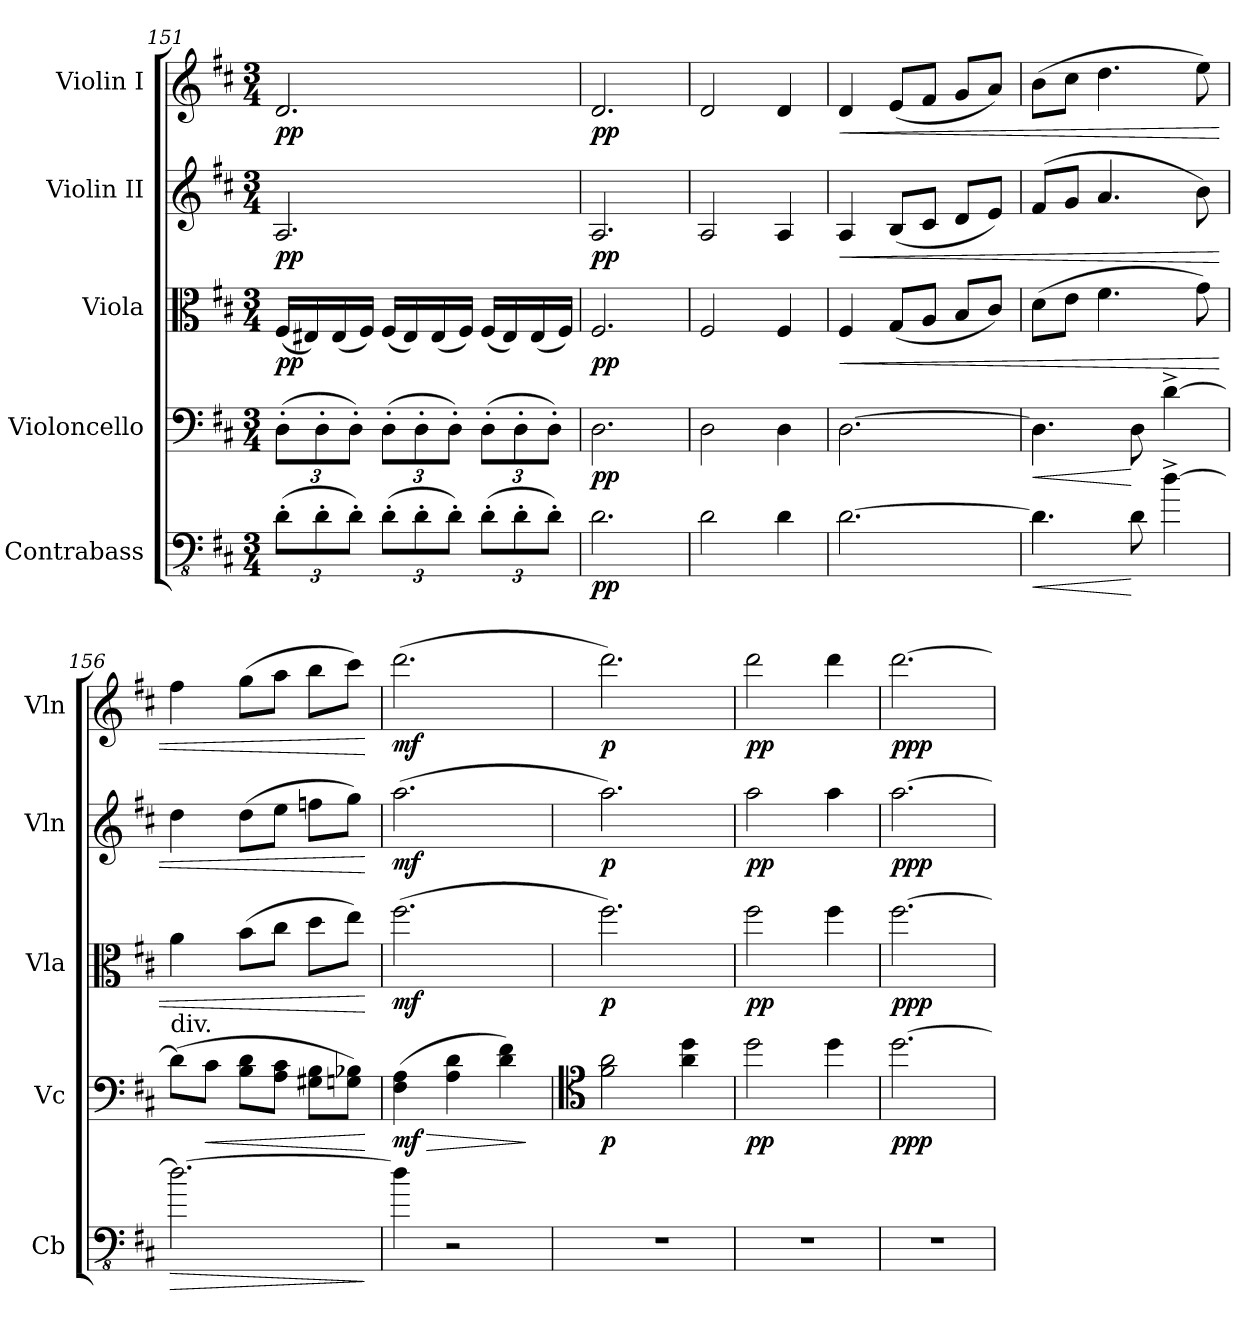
**kern	**dynam	**kern	**dynam	**kern	**dynam	**kern	**dynam	**kern	**dynam
*part5	*part5	*part4	*part4	*part3	*part3	*part2	*part2	*part1	*part1
*staff5	*staff5	*staff4	*staff4	*staff3	*staff3	*staff2	*staff2	*staff1	*staff1
*I"Contrabass	*	*I"Violoncello	*	*I"Viola	*	*I"Violin II	*	*I"Violin I	*
*I'Cb	*	*I'Vc	*	*I'Vla	*	*I'Vln	*	*I'Vln	*
!!LO:PB:g=z
*clefFv4	*	*clefF4	*	*clefC3	*	*clefG2	*	*clefG2	*
*ITrd7c12	*	*	*	*	*	*	*	*	*
*k[f#c#]	*	*k[f#c#]	*	*k[f#c#]	*	*k[f#c#]	*	*k[f#c#]	*
*M3/4	*	*M3/4	*	*M3/4	*	*M3/4	*	*M3/4	*
*Xbrackettup	*	*Xbrackettup	*	*	*	*	*	*	*
=151	=151	=151	=151	=151	=151	=151	=151	=151	=151
!	!	!	!	!	!LO:DY:b	!	!LO:DY:b	!	!LO:DY:b
(12DD'\L	.	(12D'\L	.	(16F#/LL	pp	2.A/	pp	2.d/	pp
.	.	.	.	16E#X/)	.	.	.	.	.
12DD'\	.	12D'\	.	.	.	.	.	.	.
.	.	.	.	(16E#/	.	.	.	.	.
12DD'\J)	.	12D'\J)	.	.	.	.	.	.	.
.	.	.	.	16F#/JJ)	.	.	.	.	.
(12DD'\L	.	(12D'\L	.	(16F#/LL	.	.	.	.	.
.	.	.	.	16E#/)	.	.	.	.	.
12DD'\	.	12D'\	.	.	.	.	.	.	.
.	.	.	.	(16E#/	.	.	.	.	.
12DD'\J)	.	12D'\J)	.	.	.	.	.	.	.
.	.	.	.	16F#/JJ)	.	.	.	.	.
(12DD'\L	.	(12D'\L	.	(16F#/LL	.	.	.	.	.
.	.	.	.	16E#/)	.	.	.	.	.
12DD'\	.	12D'\	.	.	.	.	.	.	.
.	.	.	.	(16E#/	.	.	.	.	.
12DD'\J)	.	12D'\J)	.	.	.	.	.	.	.
.	.	.	.	16F#/JJ)	.	.	.	.	.
=152	=152	=152	=152	=152	=152	=152	=152	=152	=152
!	!LO:DY:b	!	!LO:DY:b	!	!LO:DY:b	!	!LO:DY:b	!	!LO:DY:b
2.DD\	pp	2.D\	pp	2.F#/	pp	2.A/	pp	2.d/	pp
=153	=153	=153	=153	=153	=153	=153	=153	=153	=153
2DD\	.	2D\	.	2F#/	.	2A/	.	2d/	.
4DD\	.	4D\	.	4F#/	.	4A/	.	4d/	.
=154	=154	=154	=154	=154	=154	=154	=154	=154	=154
!	!	!	!	!	!LO:HP:b	!	!LO:HP:b	!	!LO:HP:b
[2.DD\	.	[2.D\	.	4F#/	<	4A/	<	4d/	<
.	.	.	.	(8G/L	.	(8B/L	.	(8e/L	.
.	.	.	.	8A/J	.	8c#/J	.	8f#/J	.
.	.	.	.	8B/L	.	8d/L	.	8g/L	.
.	.	.	.	8c#/J)	.	8e/J)	.	8a/J)	.
=155	=155	=155	=155	=155	=155	=155	=155	=155	=155
!	!LO:HP:b	!	!LO:HP:b	!	!	!	!	!	!
4.DD\]	<	4.D\]	<	(8d\L	.	(8f#/L	.	(8b\L	.
.	.	.	.	8e\J	.	8g/J	.	8cc#\J	.
.	.	.	.	4.f#\	.	4.a/	.	4.dd\	.
8DD\	[	8D\	[	.	.	.	.	.	.
[4D^\	.	[4d^\	.	.	.	.	.	.	.
.	.	.	.	8g\)	.	8b\)	.	8ee\)	.
=156	=156	=156	=156	=156	=156	=156	=156	=156	=156
!	!	!LO:TX:a:t=div.	!	!	!	!	!	!	!
!	!LO:HP:b	!	!	!	!	!	!	!	!
2.D\_	>	(8d\L]	.	4a\	.	4dd\	.	4ff#\	.
!	!	!	!LO:HP:b	!	!	!	!	!	!
.	.	8c#\J	<	.	.	.	.	.	.
.	.	8B\ 8d\L	.	(8b\L	.	(8dd\L	.	(8gg\L	.
.	.	8A\ 8c#\J	.	8cc#\J	.	8ee\J	.	8aa\J	.
.	.	8G#X\ 8B\L	.	8dd\L	.	8ffn\L	.	8bb\L	.
.	.	8Gn\ 8B-X\J)	.	8ee\J)	.	8gg\J)	.	8ccc#\J)	.
.	]	.	[	.	[	.	[	.	[
=157	=157	=157	=157	=157	=157	=157	=157	=157	=157
!	!	!	!LO:HP:b	!	!	!	!	!	!
!	!	!	!LO:DY:n=1:b	!	!LO:DY:b	!	!LO:DY:b	!	!LO:DY:b
4D\]	.	(4F#\ 4A\	> mf	(2.ff#\	mf	(2.aa\	mf	(2.ddd\	mf
2r	.	4A\ 4d\	.	.	.	.	.	.	.
.	.	4d\ 4f#\)	.	.	.	.	.	.	.
.	.	.	]	.	.	.	.	.	.
=158	=158	=158	=158	=158	=158	=158	=158	=158	=158
*	*	*clefC4	*	*	*	*	*	*	*
!	!	!	!LO:DY:b	!	!LO:DY:b	!	!LO:DY:b	!	!LO:DY:b
2.r	.	2f#\ 2a\	p	2.ff#\)	p	2.aa\)	p	2.ddd\)	p
.	.	4a\ 4dd\	.	.	.	.	.	.	.
!!LO:LB:g=z
=159	=159	=159	=159	=159	=159	=159	=159	=159	=159
!	!	!	!LO:DY:b	!	!LO:DY:b	!	!LO:DY:b	!	!LO:DY:b
2.r	.	2dd\	pp	2ff#\	pp	2aa\	pp	2ddd\	pp
.	.	4dd\	.	4ff#\	.	4aa\	.	4ddd\	.
=160	=160	=160	=160	=160	=160	=160	=160	=160	=160
!	!	!	!LO:DY:b	!	!LO:DY:b	!	!LO:DY:b	!	!LO:DY:b
2.r	.	[2.dd\	ppp	[2.ff#\	ppp	[2.aa\	ppp	[2.ddd\	ppp
=	=	=	=	=	=	=	=	=	=
*-	*-	*-	*-	*-	*-	*-	*-	*-	*-
